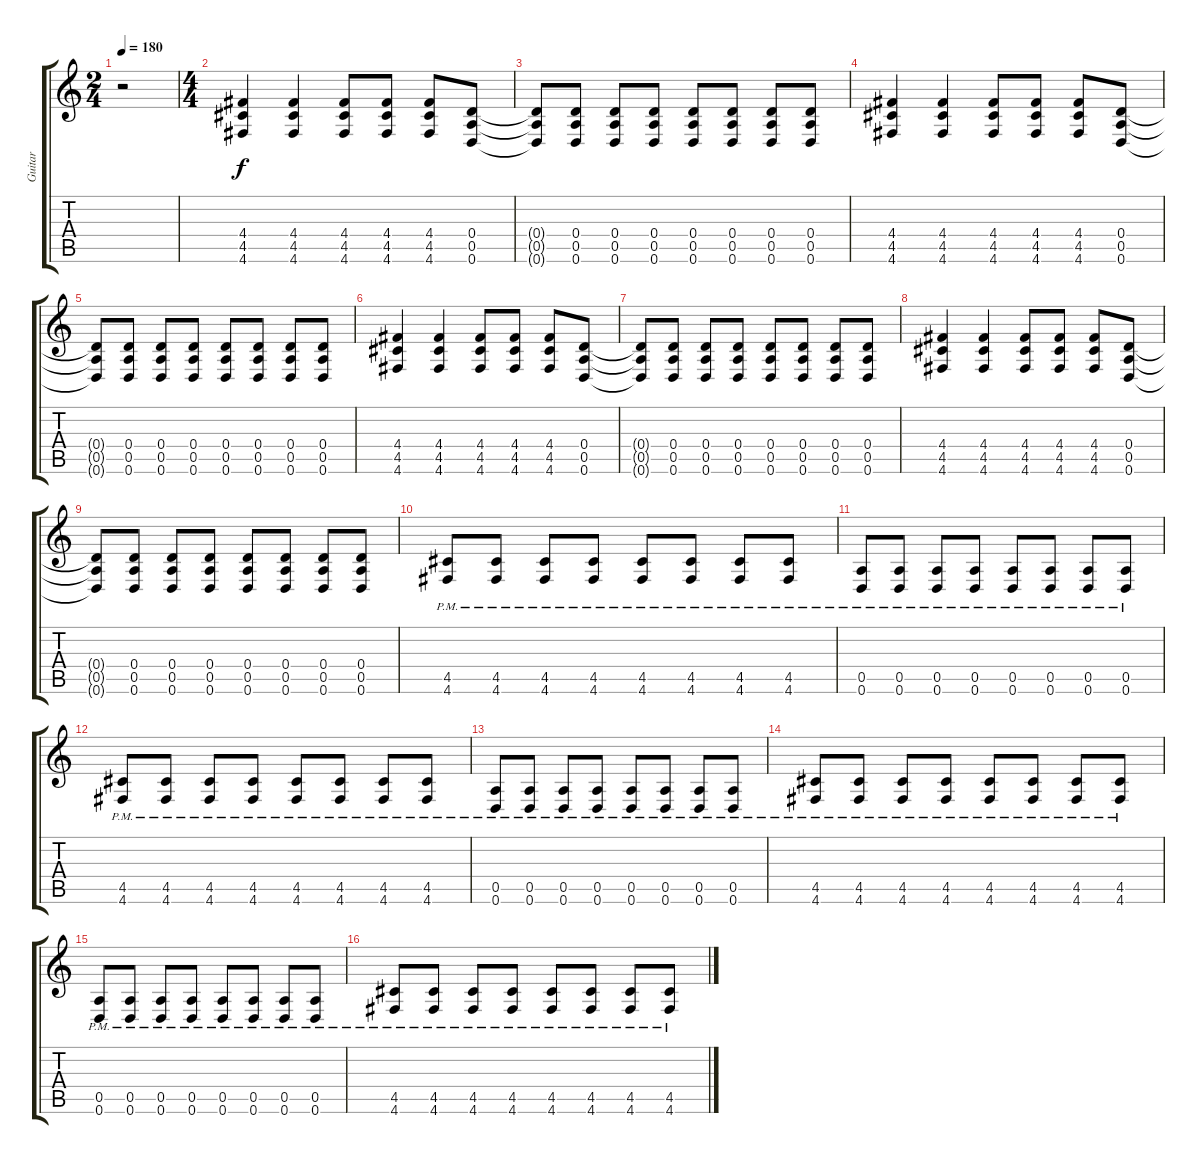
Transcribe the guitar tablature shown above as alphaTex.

\track ("Guitar" "Guitar") {instrument distortionguitar}
\staff {score tabs}
\tuning (E4 B3 G3 D3 A2 D2) {hide}
\ts (2 4)
\tempo 180
\clef g2
\ks c
r.2{dy f instrument distortionguitar} |
\ts (4 4)
(4.4 4.5 4.6).4 (4.4 4.5 4.6).4 (4.4 4.5 4.6).8 (4.4 4.5 4.6).8 (4.4 4.5 4.6).8 (0.4 0.5 0.6).8 |
(0.4{t} 0.5{t} 0.6{t}).8 (0.4 0.5 0.6).8 (0.4 0.5 0.6).8 (0.4 0.5 0.6).8 (0.4 0.5 0.6).8 (0.4 0.5 0.6).8 (0.4 0.5 0.6).8 (0.4 0.5 0.6).8 |
(4.4 4.5 4.6).4 (4.4 4.5 4.6).4 (4.4 4.5 4.6).8 (4.4 4.5 4.6).8 (4.4 4.5 4.6).8 (0.4 0.5 0.6).8 |
(0.4{t} 0.5{t} 0.6{t}).8 (0.4 0.5 0.6).8 (0.4 0.5 0.6).8 (0.4 0.5 0.6).8 (0.4 0.5 0.6).8 (0.4 0.5 0.6).8 (0.4 0.5 0.6).8 (0.4 0.5 0.6).8 |
(4.4 4.5 4.6).4 (4.4 4.5 4.6).4 (4.4 4.5 4.6).8 (4.4 4.5 4.6).8 (4.4 4.5 4.6).8 (0.4 0.5 0.6).8 |
(0.4{t} 0.5{t} 0.6{t}).8 (0.4 0.5 0.6).8 (0.4 0.5 0.6).8 (0.4 0.5 0.6).8 (0.4 0.5 0.6).8 (0.4 0.5 0.6).8 (0.4 0.5 0.6).8 (0.4 0.5 0.6).8 |
(4.4 4.5 4.6).4 (4.4 4.5 4.6).4 (4.4 4.5 4.6).8 (4.4 4.5 4.6).8 (4.4 4.5 4.6).8 (0.4 0.5 0.6).8 |
(0.4{t} 0.5{t} 0.6{t}).8 (0.4 0.5 0.6).8 (0.4 0.5 0.6).8 (0.4 0.5 0.6).8 (0.4 0.5 0.6).8 (0.4 0.5 0.6).8 (0.4 0.5 0.6).8 (0.4 0.5 0.6).8 |
(4.5{pm} 4.6{pm}).8 (4.5{pm} 4.6{pm}).8 (4.5{pm} 4.6{pm}).8 (4.5{pm} 4.6{pm}).8 (4.5{pm} 4.6{pm}).8 (4.5{pm} 4.6{pm}).8 (4.5{pm} 4.6{pm}).8 (4.5{pm} 4.6{pm}).8 |
(0.5{pm} 0.6{pm}).8 (0.5{pm} 0.6{pm}).8 (0.5{pm} 0.6{pm}).8 (0.5{pm} 0.6{pm}).8 (0.5{pm} 0.6{pm}).8 (0.5{pm} 0.6{pm}).8 (0.5{pm} 0.6{pm}).8 (0.5{pm} 0.6{pm}).8 |
(4.5{pm} 4.6{pm}).8 (4.5{pm} 4.6{pm}).8 (4.5{pm} 4.6{pm}).8 (4.5{pm} 4.6{pm}).8 (4.5{pm} 4.6{pm}).8 (4.5{pm} 4.6{pm}).8 (4.5{pm} 4.6{pm}).8 (4.5{pm} 4.6{pm}).8 |
(0.5{pm} 0.6{pm}).8 (0.5{pm} 0.6{pm}).8 (0.5{pm} 0.6{pm}).8 (0.5{pm} 0.6{pm}).8 (0.5{pm} 0.6{pm}).8 (0.5{pm} 0.6{pm}).8 (0.5{pm} 0.6{pm}).8 (0.5{pm} 0.6{pm}).8 |
(4.5{pm} 4.6{pm}).8 (4.5{pm} 4.6{pm}).8 (4.5{pm} 4.6{pm}).8 (4.5{pm} 4.6{pm}).8 (4.5{pm} 4.6{pm}).8 (4.5{pm} 4.6{pm}).8 (4.5{pm} 4.6{pm}).8 (4.5{pm} 4.6{pm}).8 |
(0.5{pm} 0.6{pm}).8 (0.5{pm} 0.6{pm}).8 (0.5{pm} 0.6{pm}).8 (0.5{pm} 0.6{pm}).8 (0.5{pm} 0.6{pm}).8 (0.5{pm} 0.6{pm}).8 (0.5{pm} 0.6{pm}).8 (0.5{pm} 0.6{pm}).8 |
(4.5{pm} 4.6{pm}).8 (4.5{pm} 4.6{pm}).8 (4.5{pm} 4.6{pm}).8 (4.5{pm} 4.6{pm}).8 (4.5{pm} 4.6{pm}).8 (4.5{pm} 4.6{pm}).8 (4.5{pm} 4.6{pm}).8 (4.5{pm} 4.6{pm}).8
